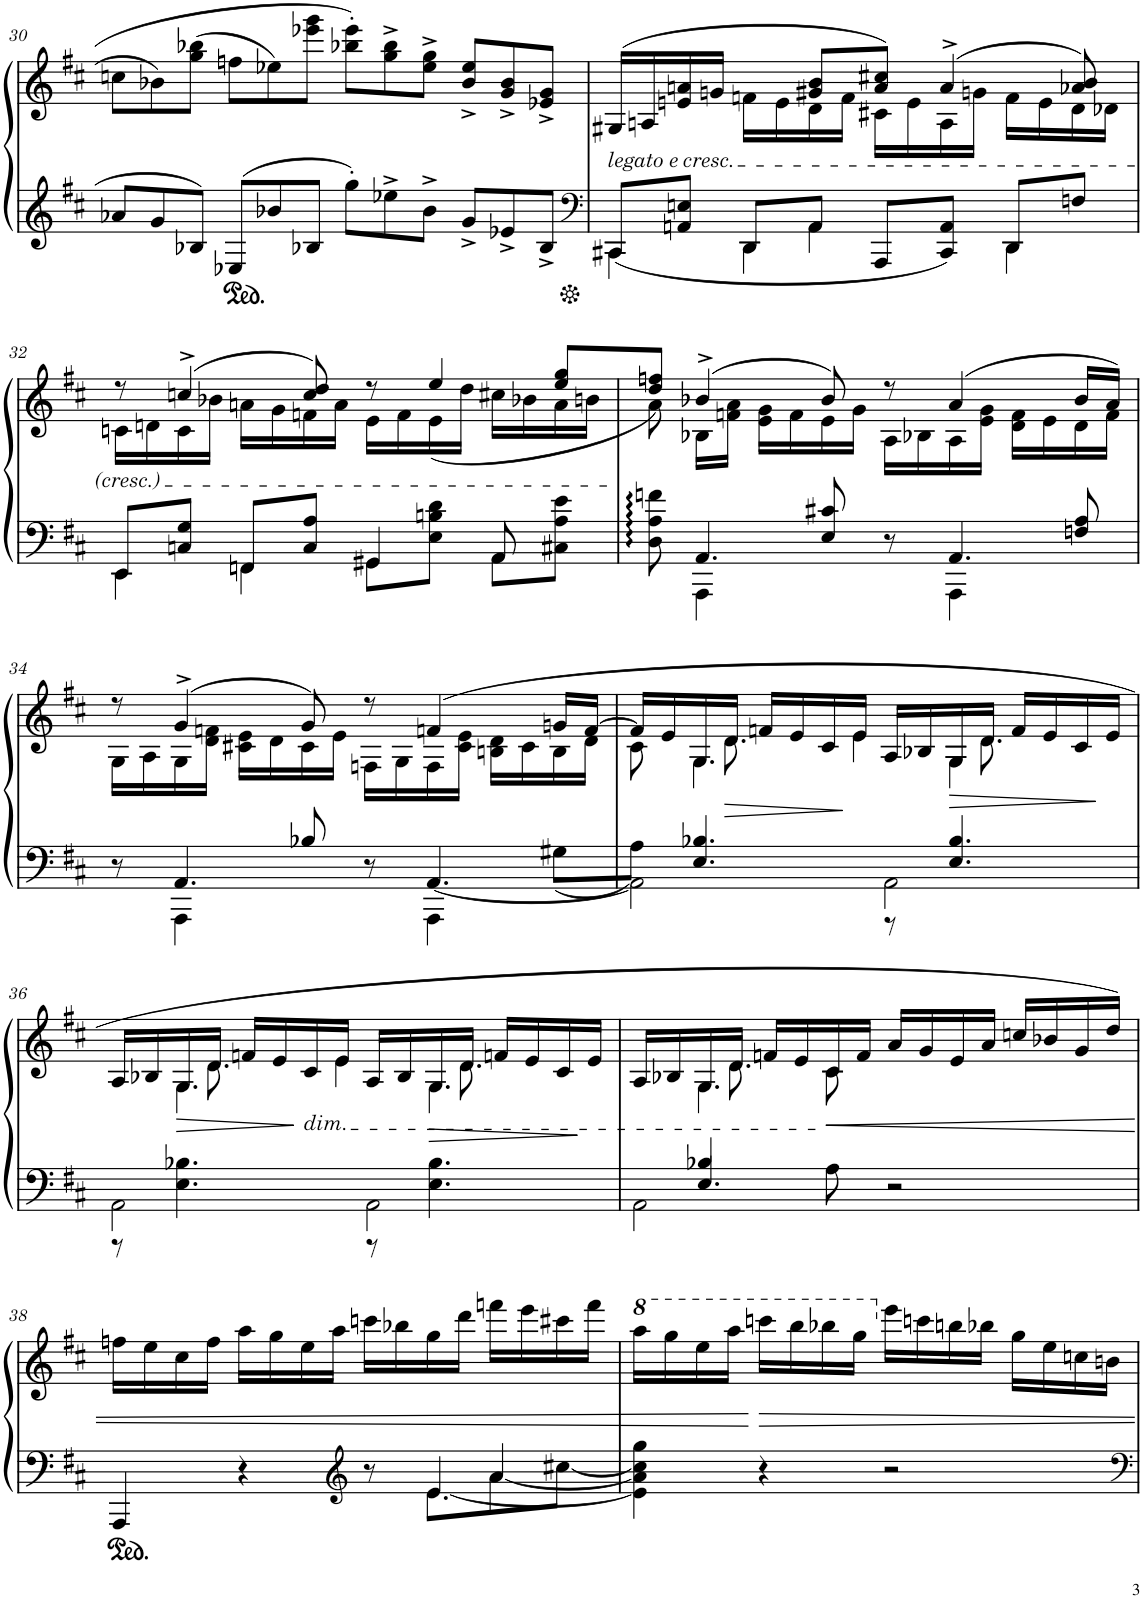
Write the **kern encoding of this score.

**kern	**kern	**dynam
*part1	*part1	*part1
*staff2	*staff1	*staff1/2
*I"Pianinas	*	*
!!LO:PB:g=z
*clefG2	*clefG2	*
*k[f#c#]	*k[f#c#]	*
*M4/4	*M4/4	*
*met(c)	*met(c)	*
*Xbrackettup	*Xbrackettup	*
=30	=30	=30
12a-X/L	12ccn\L	.
12g/	12b-X\	.
12B-X/J	(12gg\ 12bb-X\J	.
12E-X/L	12ffn\L	.
12b-X/	12ee-X\)	.
12B-X/J	12eee-X\ 12ggg\J	.
12gg'\L	12bb-X\' 12eee-\'L	.
12ee-X^\	12gg\^ 12bb-\^	.
12b-^\J	12ee-\^ 12gg\^J	.
12g^/L	12b-/^ 12ee-/^L	.
12e-X^/	12g/^ 12b-/^	.
12B-^/J	12e-X/^ 12g/^J	.
=31	=31	=31
*clefF4	*	*
*^	*^	*
*	*^	*	*	*
!	!	!	!LO:TX:b:i:t=legato e	!	!
!	!	!	!LO:TX:b:i:t=cresc.	!	!
8CC#X/L	4CC#\	4.ryy	(16G#X/LL	4ryy	.
.	.	.	16An/	.	.
8AAn/ 8En/J	.	.	16en/ 16an/	.	.
.	.	.	16gn/JJ	.	.
8DD/L	4DD\	.	8ryy	16fn\LL	.
.	.	.	.	16e\	.
8AA/J	.	4AA\	8g#X/ 8b/L	16d\	.
.	.	.	.	16f\JJ	.
8AAA/L	4ryy	.	8a/ 8cc#X/J)	16c#X\LL	.
.	.	.	.	16e\	.
8CC#/ 8AA/J	.	4.ryy	(4a^/	16A\	.
.	.	.	.	16gn\JJ	.
8DD/L	4DD\	.	.	16f\LL	.
.	.	.	.	16e\	.
8Fn/J	.	.	8a-X/ 8b/)	16d\	.
.	.	.	.	16d-X\JJ	.
*	*v	*v	*	*	*
!!LO:LB:g=z	!!
=32	=32	=32	=32	=32
8EE/L	4EE\	8r	16cn\LL	.
.	.	.	16dn\	.
8Cn/ 8G/J	.	(4ccn^/	16c\	.
.	.	.	16b-X\JJ	.
8FFn/L	4FF\	.	16an\LL	.
.	.	.	16g\	.
8C/ 8A/J	.	8cc/ 8dd/)	16fn\	.
.	.	.	16a\JJ	.
8GG#X\L	4GG#/	8r	16e\LL	.
.	.	.	16f\	.
8E\ 8Bn\ 8d\J	.	4ee/	(16e\	.
.	.	.	16dd\JJ	.
8AA\L	8AA/	.	16cc#X\LL	.
.	.	.	16b-X\	.
8C#X\ 8A\ 8e\J	8ryy	8ee/ 8gg/L	16a\	.
.	.	.	16bn\JJ	.
=33	=33	=33	=33	=33
8D\ 8A\ 8fn\	8ryy	8dd/ 8ffn/J)	8a\	.
4.AA/	4AAA\	(4b-X^/	16B-X\LL	.
.	.	.	16fn\ 16a\JJ	.
.	.	.	16e\ 16g\LL	.
.	.	.	16f\	.
.	8E/ 8c#X/	8b-/)	16e\	.
.	.	.	16g\JJ	.
8r	8ryy	8r	16A\LL	.
.	.	.	16B-X\	.
4.AA/	4AAA\	(4a/	16A\	.
.	.	.	16e\ 16g\JJ	.
.	.	.	16d\ 16f\LL	.
.	.	.	16e\	.
.	8Fn/ 8A/	16b-/LL	16d\	.
.	.	16a/JJ)	16f\JJ	.
!!LO:LB:g=z	!!
=34	=34	=34	=34	=34
8r	8ryy	8r	16G\LL	.
.	.	.	16A\	.
4.AA/	4AAA\	(4g^/	16G\	.
.	.	.	16d\ 16fn\JJ	.
.	.	.	16c#X\ 16e\LL	.
.	.	.	16d\	.
.	8B-X/	8g/)	16c#\	.
.	.	.	16e\JJ	.
8r	8ryy	8r	16Fn\LL	.
.	.	.	16G\	.
[<4.AA/	4AAA\	(4fn/	16F\	.
.	.	.	16c#\ 16e\JJ	.
.	.	.	16Bn\ 16d\LL	.
.	.	.	16c#\	.
.	8G#X\L	16gn/LL	16B\	.
.	.	[16f/JJ	16d\JJ	.
=35	=35	=35	=35	=35
*	*	*	*^	*
2AA\]	8A\J	16f/LL]	8c#\	8.ryy	.
.	.	16e/	.	.	.
.	4.E/ 4.B-X/	16G/	4.G\	.	.
!	!	!	!	!	!LO:HP:b
.	.	16d/JJ	.	8.d\	>
.	.	16fn/LL	.	.	.
.	.	16e/	.	.	.
.	.	16c#/	.	16ryy	.
.	.	16e/JJ	.	4e\	]
2AA\	8r	16A/LL	8ryy	.	.
.	.	16B-X/	.	.	.
!	!	!	!	!	!LO:HP:b
.	4.E/ 4.B-/	16G/	4G\	.	>
.	.	16d/JJ	.	8.d\	.
.	.	16f/LL	.	.	.
.	.	16e/	.	.	.
.	.	16c#/	8ryy	8ryy	.
.	.	16e/JJ	.	.	]
!!LO:LB:g=z	!!	!!
=36	=36	=36	=36	=36	=36
2AA\	8r	16A/LL	8ryy	8.ryy	.
.	.	16B-X/	.	.	.
!	!	!	!	!	!LO:HP:b
.	4.E\ 4.B-X\	16G/	4.G\	.	>
.	.	16d/JJ	.	8.d\	.
.	.	16fn/LL	.	.	.
.	.	16e/	.	.	.
!	!	!LO:TX:b:i:t=dim.	!	!	!
.	.	16c#/	.	16ryy	]
.	.	16e/JJ	.	4e\	.
2AA\	8r	16A/LL	8ryy	.	.
.	.	16B-/	.	.	.
!	!	!	!	!	!LO:HP:b
.	4.E\ 4.B-\	16G/	4.G\	.	>
.	.	16d/JJ	.	8.d\	.
.	.	16fn/LL	.	.	.
.	.	16e/	.	.	.
.	.	16c#/	.	8ryy	.
.	.	16e/JJ	.	.	]
=37	=37	=37	=37	=37	=37
*	*^	*	*	*	*
2AA\	8ryy	8ryy	16A/LL	8ryy	8.ryy	.
.	.	.	16B-X/	.	.	.
.	4B-X/	4.E/	16G/	4.G\	.	.
.	.	.	16d/JJ	.	8.d\	.
.	.	.	16fn/LL	.	.	.
.	.	.	16e/	.	.	.
!	!	!	!	!	!	!LO:HP:b
.	8A\	.	16c#/	.	8c#\	<
.	.	.	16f/JJ	.	.	.
2r	2ryy	2ryy	16a/LL	2ryy	2ryy	.
.	.	.	16g/	.	.	.
.	.	.	16e/	.	.	.
.	.	.	16a/JJ	.	.	.
.	.	.	16ccn/LL	.	.	.
.	.	.	16b-X/	.	.	.
.	.	.	16g/	.	.	.
.	.	.	16dd/JJ)	.	.	.
*	*	*	*v	*v	*v	*
!!LO:LB:g=z
=38	=38	=38	=38	=38
4AAA/	8ryy	2.ryy	16ffn\LL	.
.	.	.	16ee\	.
.	16ryy@	.	16cc#\	.
.	16ryy@	.	16ff\JJ	.
4r	16ryy@	.	16aa\LL	.
.	16ryy@	.	16gg\	.
.	16ryy@	.	16ee\	.
.	16ryy@	.	16aa\JJ	.
*clefG2	*	*	*	*
8r	16ryy@	.	16cccn\LL	.
.	16ryy@	.	16bb-X\	.
[8e\L	4.e/	.	16gg\	.
.	.	.	16ddd\JJ	.
[8a\	.	4a/	16fffn\LL	.
.	.	.	16eee\	.
[8cc#X\J	.	.	16ccc#X\	.
.	.	.	16fff\JJ	.
*v	*v	*v	*	*
=39	=39	=39
*	*8va	*
4e\] 4a\] 4cc#\] 4gg\	16aaa\LL	.
.	16ggg\	.
.	16eee\	.
.	16aaa\JJ	.
4r	16ccccn\LL	[
.	16bbb\	.
.	16bbb-X\	.
.	16ggg\JJ	.
*	*X8va	*
2r	16eee\LL	.
.	16cccn\	.
.	16bbn\	.
.	16bb-X\JJ	.
.	16gg\LL	.
.	16ee\	.
.	16ccn\	.
.	16bn\JJ	.
=	=	=
*-	*-	*-
